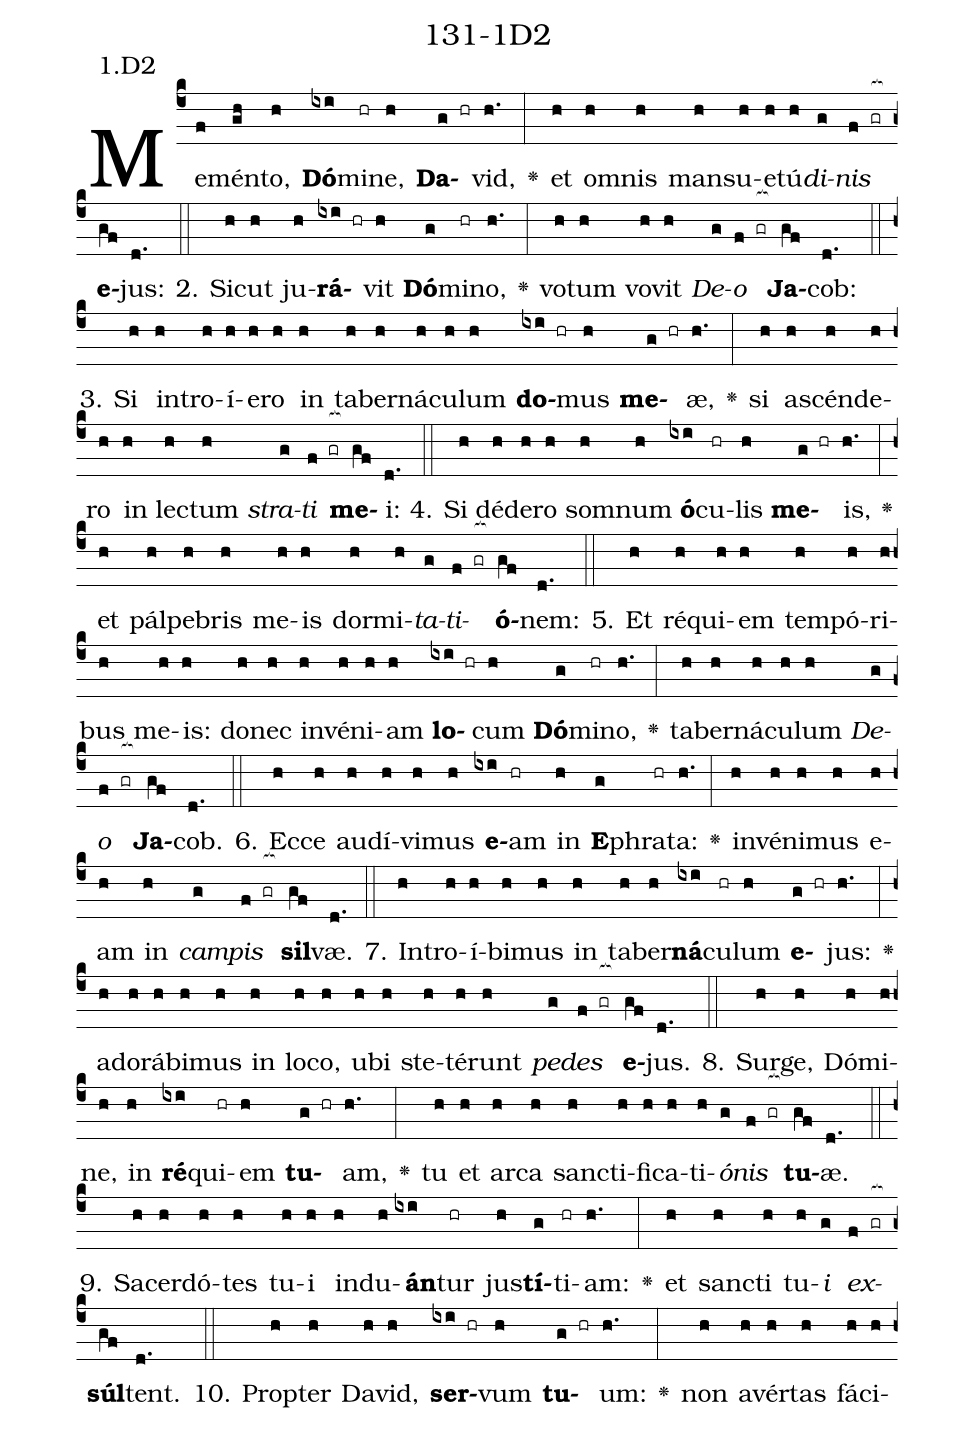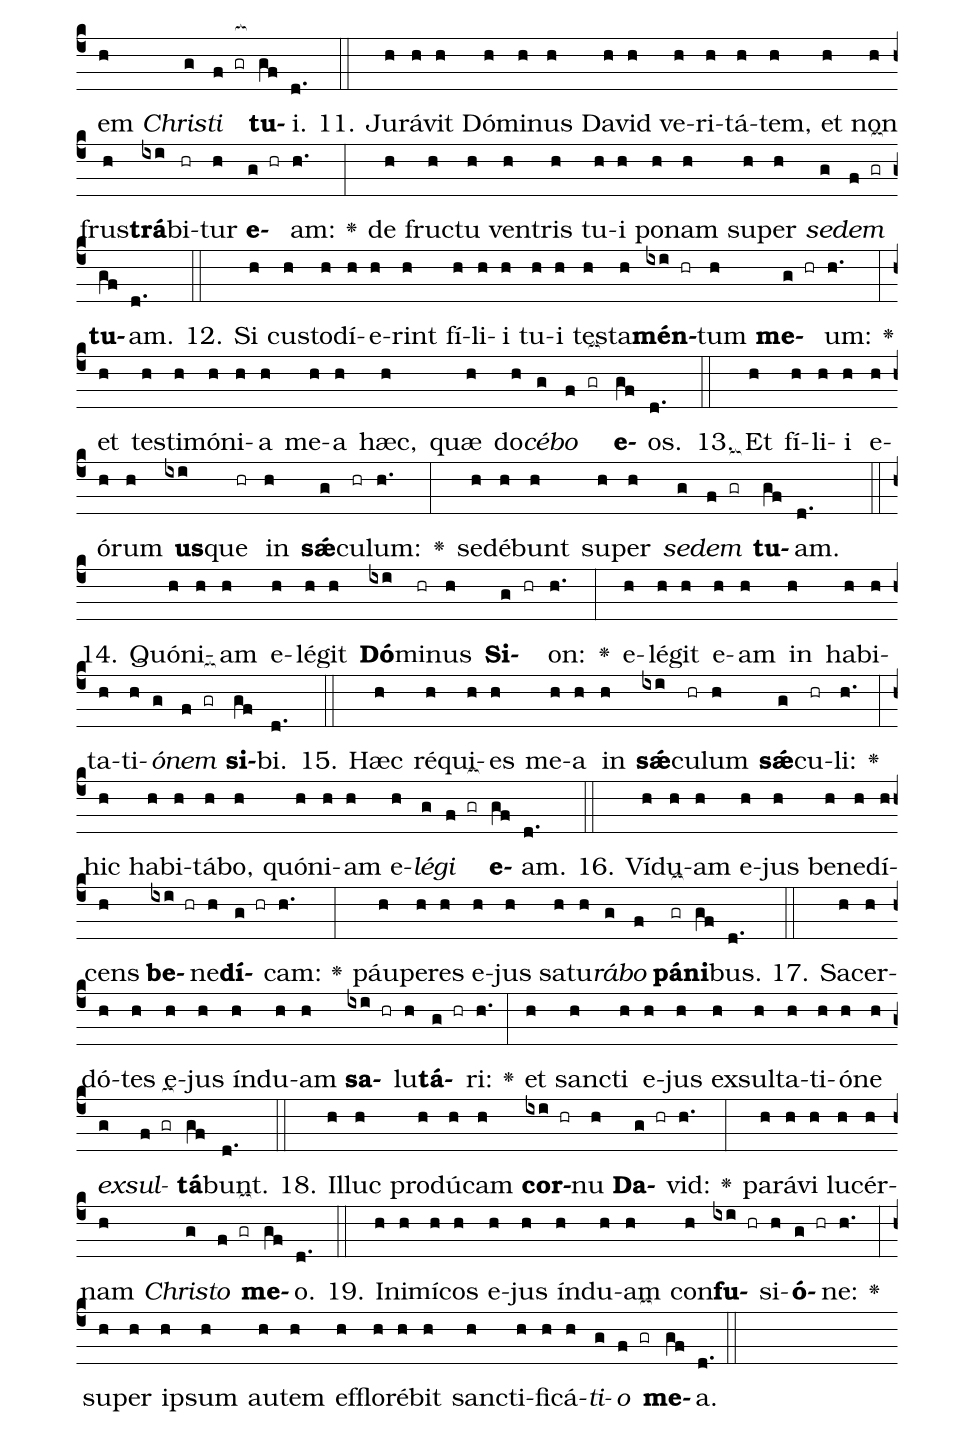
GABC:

name: 131-1D2;
annotation: 1.D2;
%%
(c4)Me(f)mén(gh)to,(h) <b>Dó</b>(ixi)mi(hr)ne,(h) <b>Da</b>(g hr)vid,(h.) <v>\greheightstar</v>(:) et(h) om(h)nis(h) man(h)su(h)e(h)tú(h)<i>di</i>(g)<i>nis</i>(f gr[ocb:1{]) <b>e</b>(gf[ocb:0}])jus:(d.) (::)
2. Sic(h)ut(h) ju(h)<b>rá</b>(ixi hr)vit(h) <b>Dó</b>(g)mi(hr)no,(h.) <v>\greheightstar</v>(:) vo(h)tum(h) vo(h)vit(h) <i>De</i>(g)<i>o</i>(f gr[ocb:1{]) <b>Ja</b>(gf[ocb:0}])cob:(d.) (::)
3. Si(h) in(h)tro(h)í(h)e(h)ro(h) in(h) ta(h)ber(h)ná(h)cu(h)lum(h) <b>do</b>(ixi hr)mus(h) <b>me</b>(g hr)æ,(h.) <v>\greheightstar</v>(:) si(h) a(h)scén(h)de(h)ro(h) in(h) lec(h)tum(h) <i>stra</i>(g)<i>ti</i>(f gr[ocb:1{]) <b>me</b>(gf[ocb:0}])i:(d.) (::)
4. Si(h) dé(h)de(h)ro(h) som(h)num(h) <b>ó</b>(ixi)cu(hr)lis(h) <b>me</b>(g hr)is,(h.) <v>\greheightstar</v>(:) et(h) pál(h)pe(h)bris(h) me(h)is(h) dor(h)mi(h)<i>ta</i>(g)<i>ti</i>(f gr[ocb:1{])<b>ó</b>(gf[ocb:0}])nem:(d.) (::)
5. Et(h) ré(h)qui(h)em(h) tem(h)pó(h)ri(h)bus(h) me(h)is:(h) do(h)nec(h) in(h)vé(h)ni(h)am(h) <b>lo</b>(ixi hr)cum(h) <b>Dó</b>(g)mi(hr)no,(h.) <v>\greheightstar</v>(:) ta(h)ber(h)ná(h)cu(h)lum(h) <i>De</i>(g)<i>o</i>(f gr[ocb:1{]) <b>Ja</b>(gf[ocb:0}])cob.(d.) (::)
6. Ec(h)ce(h) au(h)dí(h)vi(h)mus(h) <b>e</b>(ixi)am(hr) in(h) <b>E</b>(g)phra(hr)ta:(h.) <v>\greheightstar</v>(:) in(h)vé(h)ni(h)mus(h) e(h)am(h) in(h) <i>cam</i>(g)<i>pis</i>(f gr[ocb:1{]) <b>sil</b>(gf[ocb:0}])væ.(d.) (::)
7. In(h)tro(h)í(h)bi(h)mus(h) in(h) ta(h)ber(h)<b>ná</b>(ixi)cu(hr)lum(h) <b>e</b>(g hr)jus:(h.) <v>\greheightstar</v>(:) ad(h)o(h)rá(h)bi(h)mus(h) in(h) lo(h)co,(h) u(h)bi(h) ste(h)té(h)runt(h) <i>pe</i>(g)<i>des</i>(f gr[ocb:1{]) <b>e</b>(gf[ocb:0}])jus.(d.) (::)
8. Sur(h)ge,(h) Dó(h)mi(h)ne,(h) in(h) <b>ré</b>(ixi)qui(hr)em(h) <b>tu</b>(g hr)am,(h.) <v>\greheightstar</v>(:) tu(h) et(h) ar(h)ca(h) sanc(h)ti(h)fi(h)ca(h)ti(h)<i>ó</i>(g)<i>nis</i>(f gr[ocb:1{]) <b>tu</b>(gf[ocb:0}])æ.(d.) (::)
9. Sa(h)cer(h)dó(h)tes(h) tu(h)i(h) ind(h)u(h)<b>án</b>(ixi)tur(hr) jus(h)<b>tí</b>(g)ti(hr)am:(h.) <v>\greheightstar</v>(:) et(h) sanc(h)ti(h) tu(h)<i>i</i>(g) <i>ex</i>(f gr[ocb:1{])<b>súl</b>(gf[ocb:0}])tent.(d.) (::)
10. Prop(h)ter(h) Da(h)vid,(h) <b>ser</b>(ixi hr)vum(h) <b>tu</b>(g hr)um:(h.) <v>\greheightstar</v>(:) non(h) a(h)vér(h)tas(h) fá(h)ci(h)em(h) <i>Chris</i>(g)<i>ti</i>(f gr[ocb:1{]) <b>tu</b>(gf[ocb:0}])i.(d.) (::)
11. Ju(h)rá(h)vit(h) Dó(h)mi(h)nus(h) Da(h)vid(h) ve(h)ri(h)tá(h)tem,(h) et(h) non(h) frus(h)<b>trá</b>(ixi)bi(hr)tur(h) <b>e</b>(g hr)am:(h.) <v>\greheightstar</v>(:) de(h) fruc(h)tu(h) ven(h)tris(h) tu(h)i(h) po(h)nam(h) su(h)per(h) <i>se</i>(g)<i>dem</i>(f gr[ocb:1{]) <b>tu</b>(gf[ocb:0}])am.(d.) (::)
12. Si(h) cus(h)to(h)dí(h)e(h)rint(h) fí(h)li(h)i(h) tu(h)i(h) tes(h)ta(h)<b>mén</b>(ixi hr)tum(h) <b>me</b>(g hr)um:(h.) <v>\greheightstar</v>(:) et(h) tes(h)ti(h)mó(h)ni(h)a(h) me(h)a(h) hæc,(h) quæ(h) do(h)<i>cé</i>(g)<i>bo</i>(f gr[ocb:1{]) <b>e</b>(gf[ocb:0}])os.(d.) (::)
13. Et(h) fí(h)li(h)i(h) e(h)ó(h)rum(h) <b>us</b>(ixi)que(hr) in(h) <b>sǽ</b>(g)cu(hr)lum:(h.) <v>\greheightstar</v>(:) se(h)dé(h)bunt(h) su(h)per(h) <i>se</i>(g)<i>dem</i>(f gr[ocb:1{]) <b>tu</b>(gf[ocb:0}])am.(d.) (::)
14. Quón(h)i(h)am(h) e(h)lé(h)git(h) <b>Dó</b>(ixi)mi(hr)nus(h) <b>Si</b>(g hr)on:(h.) <v>\greheightstar</v>(:) e(h)lé(h)git(h) e(h)am(h) in(h) ha(h)bi(h)ta(h)ti(h)<i>ó</i>(g)<i>nem</i>(f gr[ocb:1{]) <b>si</b>(gf[ocb:0}])bi.(d.) (::)
15. Hæc(h) ré(h)qui(h)es(h) me(h)a(h) in(h) <b>sǽ</b>(ixi)cu(hr)lum(h) <b>sǽ</b>(g)cu(hr)li:(h.) <v>\greheightstar</v>(:) hic(h) ha(h)bi(h)tá(h)bo,(h) quón(h)i(h)am(h) e(h)<i>lé</i>(g)<i>gi</i>(f gr[ocb:1{]) <b>e</b>(gf[ocb:0}])am.(d.) (::)
16. Ví(h)du(h)am(h) e(h)jus(h) be(h)ne(h)dí(h)cens(h) <b>be</b>(ixi hr)ne(h)<b>dí</b>(g hr)cam:(h.) <v>\greheightstar</v>(:) páu(h)pe(h)res(h) e(h)jus(h) sa(h)tu(h)<i>rá</i>(g)<i>bo</i>(f) <b>pá</b>(gr[ocb:1{])<b>ni</b>(gf[ocb:0}])bus.(d.) (::)
17. Sa(h)cer(h)dó(h)tes(h) e(h)jus(h) índ(h)u(h)am(h) <b>sa</b>(ixi hr)lu(h)<b>tá</b>(g hr)ri:(h.) <v>\greheightstar</v>(:) et(h) sanc(h)ti(h) e(h)jus(h) ex(h)sul(h)ta(h)ti(h)ó(h)ne(h) <i>ex</i>(g)<i>sul</i>(f gr[ocb:1{])<b>tá</b>(gf[ocb:0}])bunt.(d.) (::)
18. Il(h)luc(h) pro(h)dú(h)cam(h) <b>cor</b>(ixi hr)nu(h) <b>Da</b>(g hr)vid:(h.) <v>\greheightstar</v>(:) pa(h)rá(h)vi(h) lu(h)cér(h)nam(h) <i>Chris</i>(g)<i>to</i>(f gr[ocb:1{]) <b>me</b>(gf[ocb:0}])o.(d.) (::)
19. In(h)i(h)mí(h)cos(h) e(h)jus(h) índ(h)u(h)am(h) con(h)<b>fu</b>(ixi hr)si(h)<b>ó</b>(g hr)ne:(h.) <v>\greheightstar</v>(:) su(h)per(h) ip(h)sum(h) au(h)tem(h) ef(h)flo(h)ré(h)bit(h) sanc(h)ti(h)fi(h)cá(h)<i>ti</i>(g)<i>o</i>(f gr[ocb:1{]) <b>me</b>(gf[ocb:0}])a.(d.) (::)
